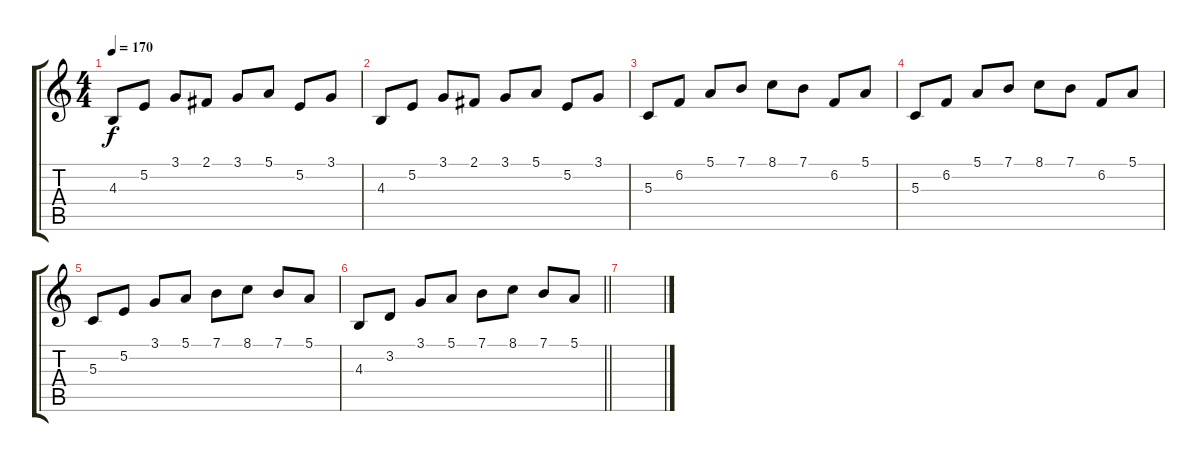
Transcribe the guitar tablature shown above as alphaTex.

\track "" {instrument musicbox}
\staff {score tabs}
\tuning (E4 B3 G3 D3 A2 E2) {hide}
\ts (4 4)
\tempo 170
\clef g2
\ks c
4.3.8{dy f} 5.2.8 3.1.8 2.1.8 3.1.8 5.1.8 5.2.8 3.1.8 |
4.3.8 5.2.8 3.1.8 2.1.8 3.1.8 5.1.8 5.2.8 3.1.8 |
5.3.8 6.2.8 5.1.8 7.1.8 8.1.8 7.1.8 6.2.8 5.1.8 |
5.3.8 6.2.8 5.1.8 7.1.8 8.1.8 7.1.8 6.2.8 5.1.8 |
5.3.8 5.2.8 3.1.8 5.1.8 7.1.8 8.1.8 7.1.8 5.1.8 |
\barLineRight lightlight
4.3.8 3.2.8 3.1.8 5.1.8 7.1.8 8.1.8 7.1.8 5.1.8 |
\section ("" "")
